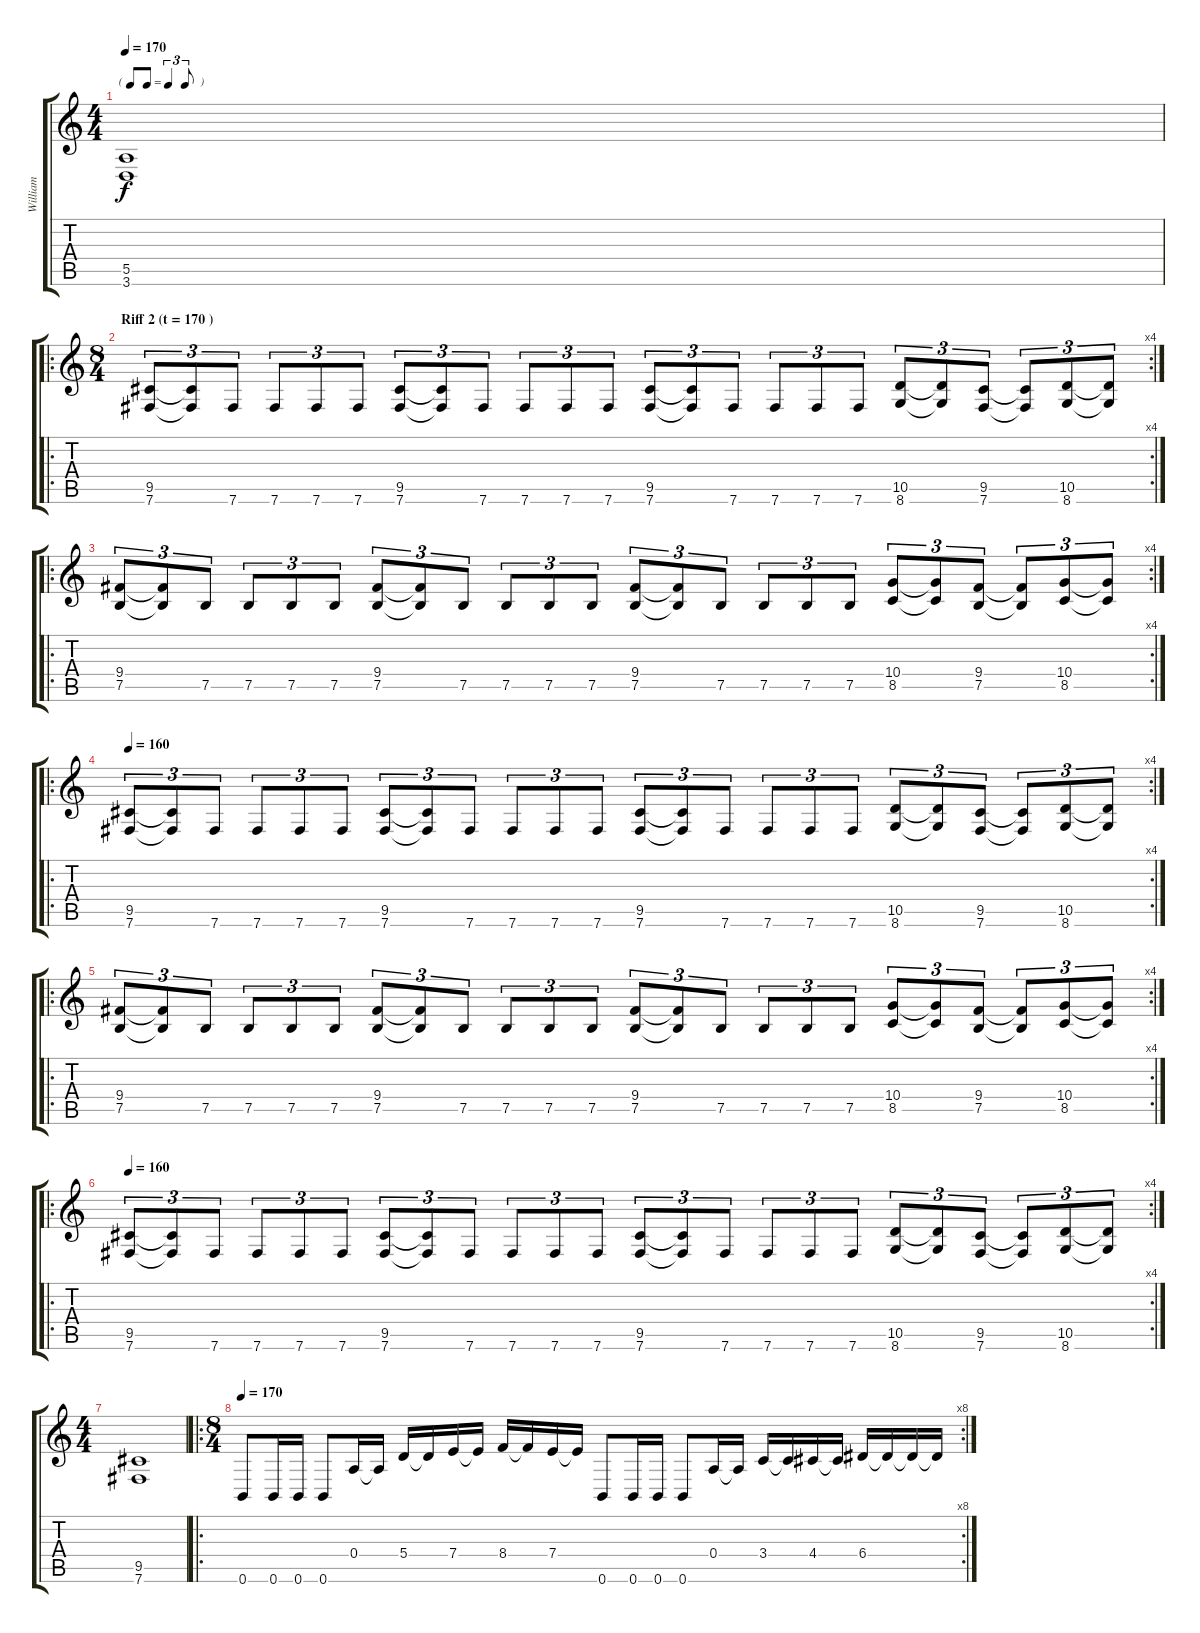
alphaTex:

\track ("William" "William") {instrument distortionguitar}
\staff {score tabs}
\tuning (B3 Gb3 D3 A2 E2 B1) {hide}
\ts (4 4)
\tf triplet8th
\tempo 170
\clef g2
\ks c
(5.5 3.6).1{dy f} |
\ro
\rc 4
\ts (8 4)
\section ("" "Riff 2 (t = 170 )")
(9.5 7.6).8{tu (3 2)} (9.5{t} 7.6{t}).8{tu (3 2)} 7.6.8{tu (3 2)} 7.6.8{tu (3 2)} 7.6.8{tu (3 2)} 7.6.8{tu (3 2)} (9.5 7.6).8{tu (3 2)} (9.5{t} 7.6{t}).8{tu (3 2)} 7.6.8{tu (3 2)} 7.6.8{tu (3 2)} 7.6.8{tu (3 2)} 7.6.8{tu (3 2)} (9.5 7.6).8{tu (3 2)} (9.5{t} 7.6{t}).8{tu (3 2)} 7.6.8{tu (3 2)} 7.6.8{tu (3 2)} 7.6.8{tu (3 2)} 7.6.8{tu (3 2)} (10.5 8.6).8{tu (3 2)} (10.5{t} 8.6{t}).8{tu (3 2)} (9.5 7.6).8{tu (3 2)} (9.5{t} 7.6{t}).8{tu (3 2)} (10.5 8.6).8{tu (3 2)} (10.5{t} 8.6{t}).8{tu (3 2)} |
\ro
\rc 4
(9.4 7.5).8{tu (3 2)} (9.4{t} 7.5{t}).8{tu (3 2)} 7.5.8{tu (3 2)} 7.5.8{tu (3 2)} 7.5.8{tu (3 2)} 7.5.8{tu (3 2)} (9.4 7.5).8{tu (3 2)} (9.4{t} 7.5{t}).8{tu (3 2)} 7.5.8{tu (3 2)} 7.5.8{tu (3 2)} 7.5.8{tu (3 2)} 7.5.8{tu (3 2)} (9.4 7.5).8{tu (3 2)} (9.4{t} 7.5{t}).8{tu (3 2)} 7.5.8{tu (3 2)} 7.5.8{tu (3 2)} 7.5.8{tu (3 2)} 7.5.8{tu (3 2)} (10.4 8.5).8{tu (3 2)} (10.4{t} 8.5{t}).8{tu (3 2)} (9.4 7.5).8{tu (3 2)} (9.4{t} 7.5{t}).8{tu (3 2)} (10.4 8.5).8{tu (3 2)} (10.4{t} 8.5{t}).8{tu (3 2)} |
\ro
\rc 4
\tempo 160
(9.5 7.6).8{tu (3 2)} (9.5{t} 7.6{t}).8{tu (3 2)} 7.6.8{tu (3 2)} 7.6.8{tu (3 2)} 7.6.8{tu (3 2)} 7.6.8{tu (3 2)} (9.5 7.6).8{tu (3 2)} (9.5{t} 7.6{t}).8{tu (3 2)} 7.6.8{tu (3 2)} 7.6.8{tu (3 2)} 7.6.8{tu (3 2)} 7.6.8{tu (3 2)} (9.5 7.6).8{tu (3 2)} (9.5{t} 7.6{t}).8{tu (3 2)} 7.6.8{tu (3 2)} 7.6.8{tu (3 2)} 7.6.8{tu (3 2)} 7.6.8{tu (3 2)} (10.5 8.6).8{tu (3 2)} (10.5{t} 8.6{t}).8{tu (3 2)} (9.5 7.6).8{tu (3 2)} (9.5{t} 7.6{t}).8{tu (3 2)} (10.5 8.6).8{tu (3 2)} (10.5{t} 8.6{t}).8{tu (3 2)} |
\ro
\rc 4
(9.4 7.5).8{tu (3 2)} (9.4{t} 7.5{t}).8{tu (3 2)} 7.5.8{tu (3 2)} 7.5.8{tu (3 2)} 7.5.8{tu (3 2)} 7.5.8{tu (3 2)} (9.4 7.5).8{tu (3 2)} (9.4{t} 7.5{t}).8{tu (3 2)} 7.5.8{tu (3 2)} 7.5.8{tu (3 2)} 7.5.8{tu (3 2)} 7.5.8{tu (3 2)} (9.4 7.5).8{tu (3 2)} (9.4{t} 7.5{t}).8{tu (3 2)} 7.5.8{tu (3 2)} 7.5.8{tu (3 2)} 7.5.8{tu (3 2)} 7.5.8{tu (3 2)} (10.4 8.5).8{tu (3 2)} (10.4{t} 8.5{t}).8{tu (3 2)} (9.4 7.5).8{tu (3 2)} (9.4{t} 7.5{t}).8{tu (3 2)} (10.4 8.5).8{tu (3 2)} (10.4{t} 8.5{t}).8{tu (3 2)} |
\ro
\rc 4
\tempo 160
(9.5 7.6).8{tu (3 2)} (9.5{t} 7.6{t}).8{tu (3 2)} 7.6.8{tu (3 2)} 7.6.8{tu (3 2)} 7.6.8{tu (3 2)} 7.6.8{tu (3 2)} (9.5 7.6).8{tu (3 2)} (9.5{t} 7.6{t}).8{tu (3 2)} 7.6.8{tu (3 2)} 7.6.8{tu (3 2)} 7.6.8{tu (3 2)} 7.6.8{tu (3 2)} (9.5 7.6).8{tu (3 2)} (9.5{t} 7.6{t}).8{tu (3 2)} 7.6.8{tu (3 2)} 7.6.8{tu (3 2)} 7.6.8{tu (3 2)} 7.6.8{tu (3 2)} (10.5 8.6).8{tu (3 2)} (10.5{t} 8.6{t}).8{tu (3 2)} (9.5 7.6).8{tu (3 2)} (9.5{t} 7.6{t}).8{tu (3 2)} (10.5 8.6).8{tu (3 2)} (10.5{t} 8.6{t}).8{tu (3 2)} |
\ts (4 4)
(9.5 7.6).1 |
\ro
\rc 8
\ts (8 4)
\tempo 170
0.6.8 0.6.16 0.6.16 0.6.8 0.4.16 0.4{t}.16 5.4.16 5.4{t}.16 7.4.16 7.4{t}.16 8.4.16 8.4{t}.16 7.4.16 7.4{t}.16 0.6.8 0.6.16 0.6.16 0.6.8 0.4.16 0.4{t}.16 3.4.16 3.4{t}.16 4.4.16 4.4{t}.16 6.4.16 6.4{t}.16 6.4{t}.16 6.4{t}.16
